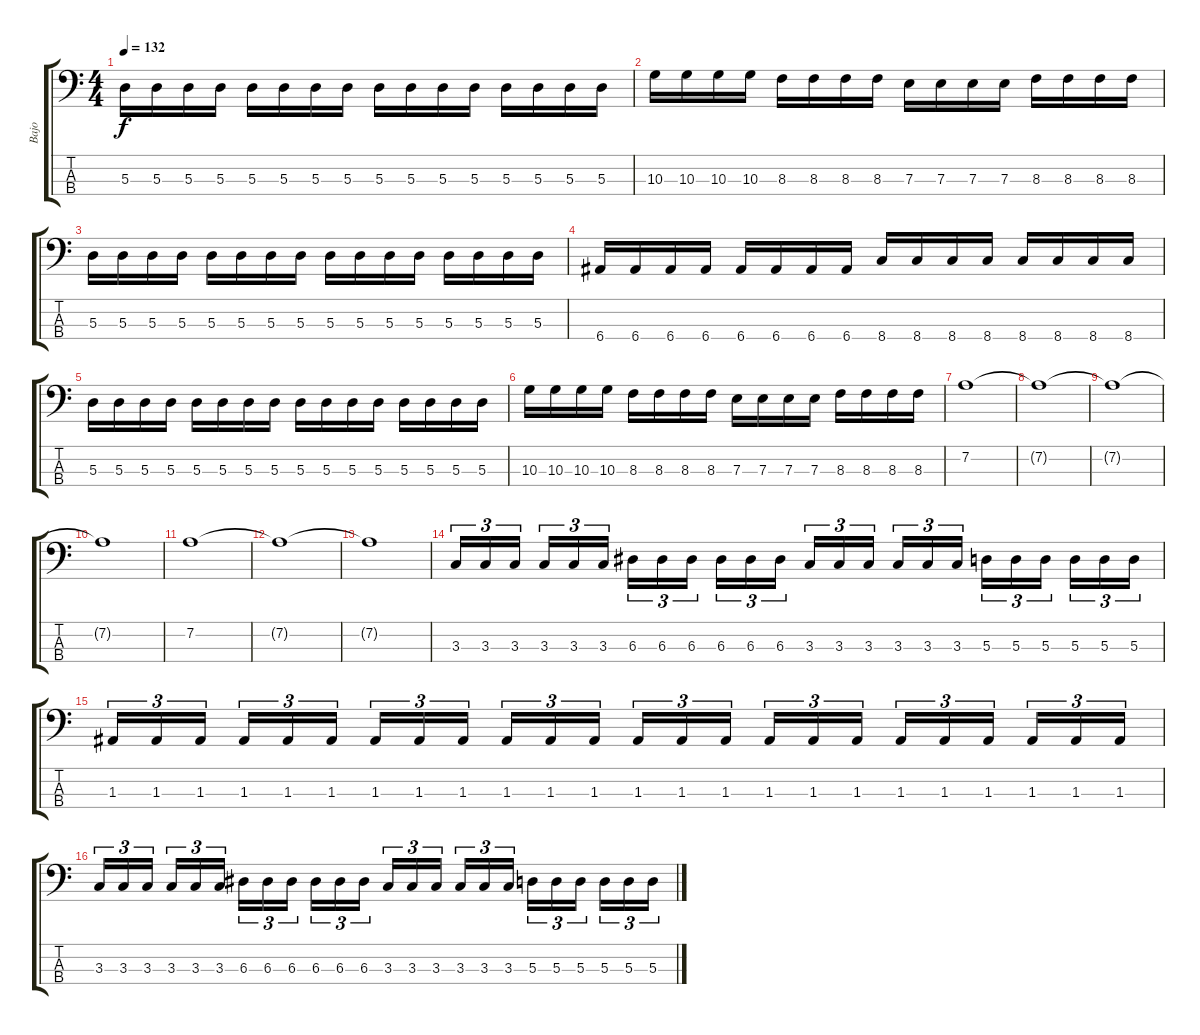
\track ("Bajo" "Bajo") {instrument electricbasspick}
\staff {score tabs}
\tuning (G2 D2 A1 E1) {hide}
\ts (4 4)
\tempo 132
\clef f4
\ks c
5.3.16{dy f} 5.3.16 5.3.16 5.3.16 5.3.16 5.3.16 5.3.16 5.3.16 5.3.16 5.3.16 5.3.16 5.3.16 5.3.16 5.3.16 5.3.16 5.3.16 |
10.3.16 10.3.16 10.3.16 10.3.16 8.3.16 8.3.16 8.3.16 8.3.16 7.3.16 7.3.16 7.3.16 7.3.16 8.3.16 8.3.16 8.3.16 8.3.16 |
5.3.16 5.3.16 5.3.16 5.3.16 5.3.16 5.3.16 5.3.16 5.3.16 5.3.16 5.3.16 5.3.16 5.3.16 5.3.16 5.3.16 5.3.16 5.3.16 |
6.4.16 6.4.16 6.4.16 6.4.16 6.4.16 6.4.16 6.4.16 6.4.16 8.4.16 8.4.16 8.4.16 8.4.16 8.4.16 8.4.16 8.4.16 8.4.16 |
5.3.16 5.3.16 5.3.16 5.3.16 5.3.16 5.3.16 5.3.16 5.3.16 5.3.16 5.3.16 5.3.16 5.3.16 5.3.16 5.3.16 5.3.16 5.3.16 |
10.3.16 10.3.16 10.3.16 10.3.16 8.3.16 8.3.16 8.3.16 8.3.16 7.3.16 7.3.16 7.3.16 7.3.16 8.3.16 8.3.16 8.3.16 8.3.16 |
7.2.1 |
7.2{t}.1 |
7.2{t}.1 |
7.2{t}.1 |
7.2.1 |
7.2{t}.1 |
7.2{t}.1 |
3.3.16{tu (3 2)} 3.3.16{tu (3 2)} 3.3.16{tu (3 2)} 3.3.16{tu (3 2)} 3.3.16{tu (3 2)} 3.3.16{tu (3 2)} 6.3.16{tu (3 2)} 6.3.16{tu (3 2)} 6.3.16{tu (3 2)} 6.3.16{tu (3 2)} 6.3.16{tu (3 2)} 6.3.16{tu (3 2)} 3.3.16{tu (3 2)} 3.3.16{tu (3 2)} 3.3.16{tu (3 2)} 3.3.16{tu (3 2)} 3.3.16{tu (3 2)} 3.3.16{tu (3 2)} 5.3.16{tu (3 2)} 5.3.16{tu (3 2)} 5.3.16{tu (3 2)} 5.3.16{tu (3 2)} 5.3.16{tu (3 2)} 5.3.16{tu (3 2)} |
1.3.16{tu (3 2)} 1.3.16{tu (3 2)} 1.3.16{tu (3 2)} 1.3.16{tu (3 2)} 1.3.16{tu (3 2)} 1.3.16{tu (3 2)} 1.3.16{tu (3 2)} 1.3.16{tu (3 2)} 1.3.16{tu (3 2)} 1.3.16{tu (3 2)} 1.3.16{tu (3 2)} 1.3.16{tu (3 2)} 1.3.16{tu (3 2)} 1.3.16{tu (3 2)} 1.3.16{tu (3 2)} 1.3.16{tu (3 2)} 1.3.16{tu (3 2)} 1.3.16{tu (3 2)} 1.3.16{tu (3 2)} 1.3.16{tu (3 2)} 1.3.16{tu (3 2)} 1.3.16{tu (3 2)} 1.3.16{tu (3 2)} 1.3.16{tu (3 2)} |
3.3.16{tu (3 2)} 3.3.16{tu (3 2)} 3.3.16{tu (3 2)} 3.3.16{tu (3 2)} 3.3.16{tu (3 2)} 3.3.16{tu (3 2)} 6.3.16{tu (3 2)} 6.3.16{tu (3 2)} 6.3.16{tu (3 2)} 6.3.16{tu (3 2)} 6.3.16{tu (3 2)} 6.3.16{tu (3 2)} 3.3.16{tu (3 2)} 3.3.16{tu (3 2)} 3.3.16{tu (3 2)} 3.3.16{tu (3 2)} 3.3.16{tu (3 2)} 3.3.16{tu (3 2)} 5.3.16{tu (3 2)} 5.3.16{tu (3 2)} 5.3.16{tu (3 2)} 5.3.16{tu (3 2)} 5.3.16{tu (3 2)} 5.3.16{tu (3 2)}
